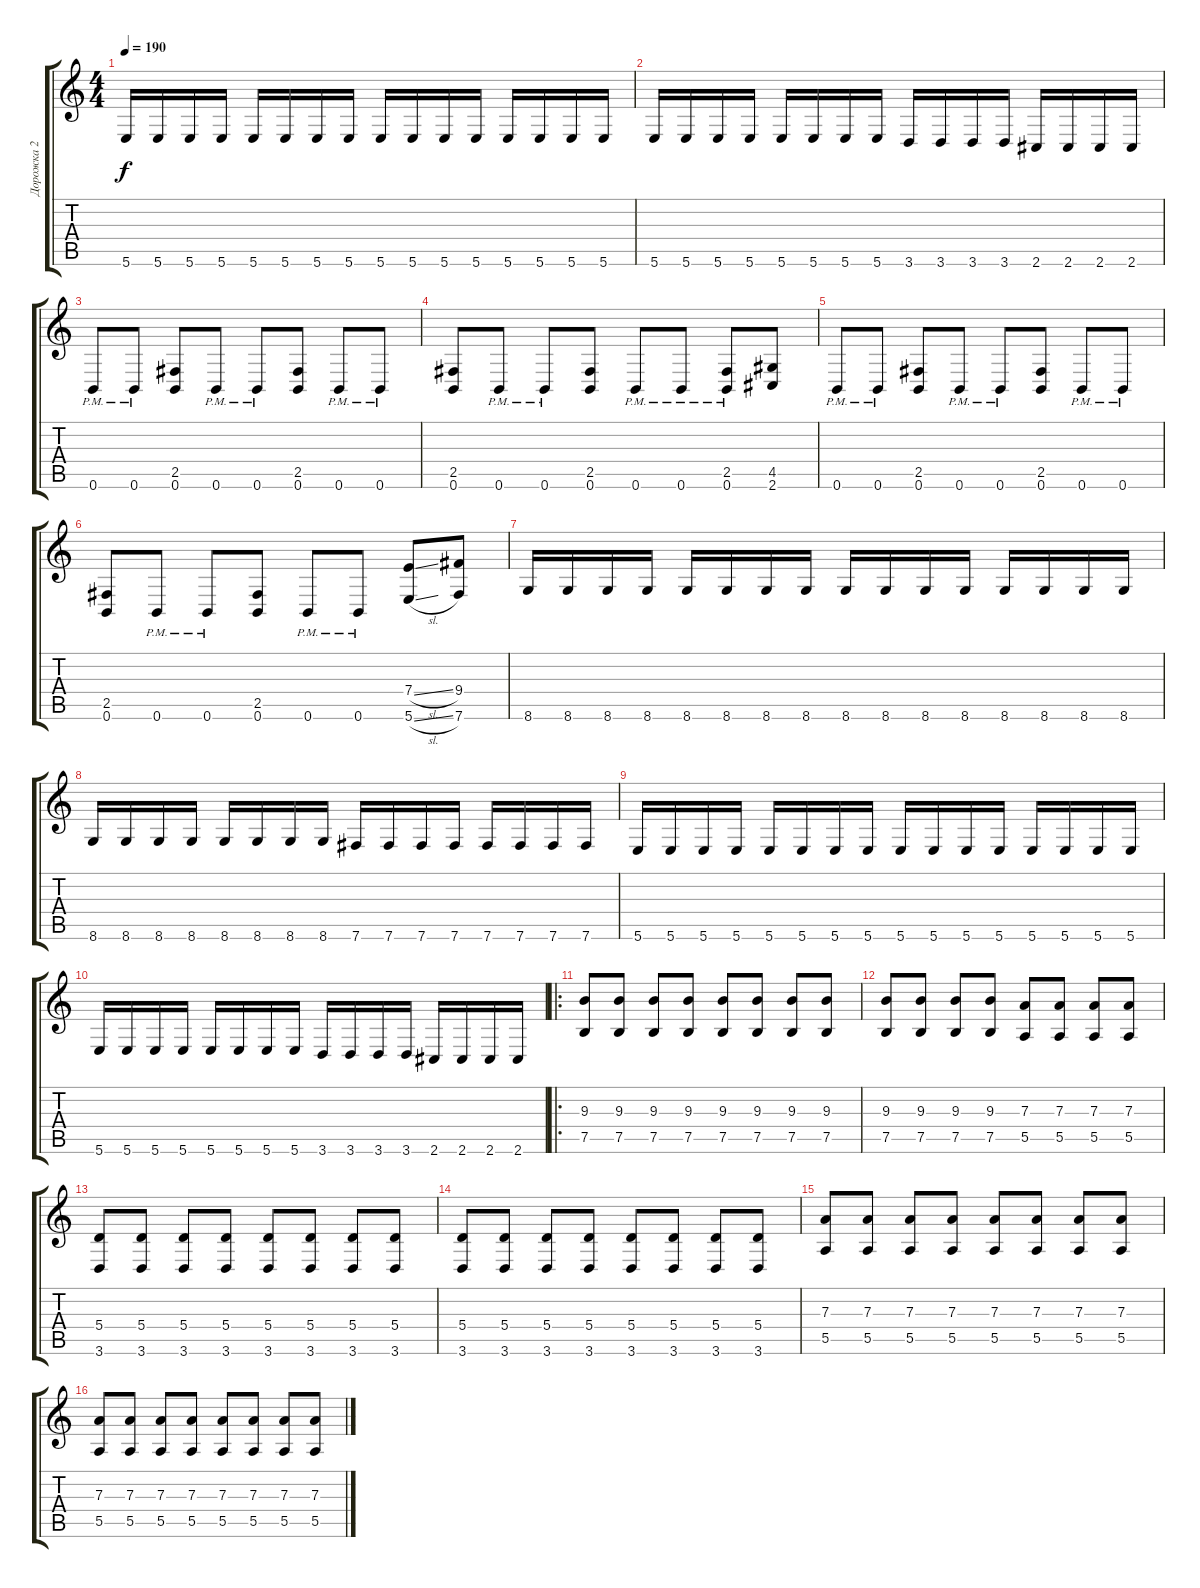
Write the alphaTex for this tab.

\track ("Дорожка 2" "Дорожка 2") {instrument distortionguitar}
\staff {score tabs}
\tuning (B3 Gb3 D3 A2 E2 B1) {hide}
\ts (4 4)
\tempo 190
\clef g2
\ks c
5.6.16{dy f} 5.6.16 5.6.16 5.6.16 5.6.16 5.6.16 5.6.16 5.6.16 5.6.16 5.6.16 5.6.16 5.6.16 5.6.16 5.6.16 5.6.16 5.6.16 |
5.6.16 5.6.16 5.6.16 5.6.16 5.6.16 5.6.16 5.6.16 5.6.16 3.6.16 3.6.16 3.6.16 3.6.16 2.6.16 2.6.16 2.6.16 2.6.16 |
0.6{pm}.8 0.6{pm}.8 (2.5 0.6).8 0.6{pm}.8 0.6{pm}.8 (2.5 0.6).8 0.6{pm}.8 0.6{pm}.8 |
(2.5 0.6).8 0.6{pm}.8 0.6{pm}.8 (2.5 0.6).8 0.6{pm}.8 0.6{pm}.8 (2.5{pm} 0.6).8 (4.5 2.6).8 |
0.6{pm}.8 0.6{pm}.8 (2.5 0.6).8 0.6{pm}.8 0.6{pm}.8 (2.5 0.6).8 0.6{pm}.8 0.6{pm}.8 |
(2.5 0.6).8 0.6{pm}.8 0.6{pm}.8 (2.5 0.6).8 0.6{pm}.8 0.6{pm}.8 (7.4{sl} 5.6{sl}).8 (9.4 7.6).8 |
8.6.16 8.6.16 8.6.16 8.6.16 8.6.16 8.6.16 8.6.16 8.6.16 8.6.16 8.6.16 8.6.16 8.6.16 8.6.16 8.6.16 8.6.16 8.6.16 |
8.6.16 8.6.16 8.6.16 8.6.16 8.6.16 8.6.16 8.6.16 8.6.16 7.6.16 7.6.16 7.6.16 7.6.16 7.6.16 7.6.16 7.6.16 7.6.16 |
5.6.16 5.6.16 5.6.16 5.6.16 5.6.16 5.6.16 5.6.16 5.6.16 5.6.16 5.6.16 5.6.16 5.6.16 5.6.16 5.6.16 5.6.16 5.6.16 |
5.6.16 5.6.16 5.6.16 5.6.16 5.6.16 5.6.16 5.6.16 5.6.16 3.6.16 3.6.16 3.6.16 3.6.16 2.6.16 2.6.16 2.6.16 2.6.16 |
\ro
(9.3 7.5).8 (9.3 7.5).8 (9.3 7.5).8 (9.3 7.5).8 (9.3 7.5).8 (9.3 7.5).8 (9.3 7.5).8 (9.3 7.5).8 |
(9.3 7.5).8 (9.3 7.5).8 (9.3 7.5).8 (9.3 7.5).8 (7.3 5.5).8 (7.3 5.5).8 (7.3 5.5).8 (7.3 5.5).8 |
(5.4 3.6).8 (5.4 3.6).8 (5.4 3.6).8 (5.4 3.6).8 (5.4 3.6).8 (5.4 3.6).8 (5.4 3.6).8 (5.4 3.6).8 |
(5.4 3.6).8 (5.4 3.6).8 (5.4 3.6).8 (5.4 3.6).8 (5.4 3.6).8 (5.4 3.6).8 (5.4 3.6).8 (5.4 3.6).8 |
(7.3 5.5).8 (7.3 5.5).8 (7.3 5.5).8 (7.3 5.5).8 (7.3 5.5).8 (7.3 5.5).8 (7.3 5.5).8 (7.3 5.5).8 |
(7.3 5.5).8 (7.3 5.5).8 (7.3 5.5).8 (7.3 5.5).8 (7.3 5.5).8 (7.3 5.5).8 (7.3 5.5).8 (7.3 5.5).8
